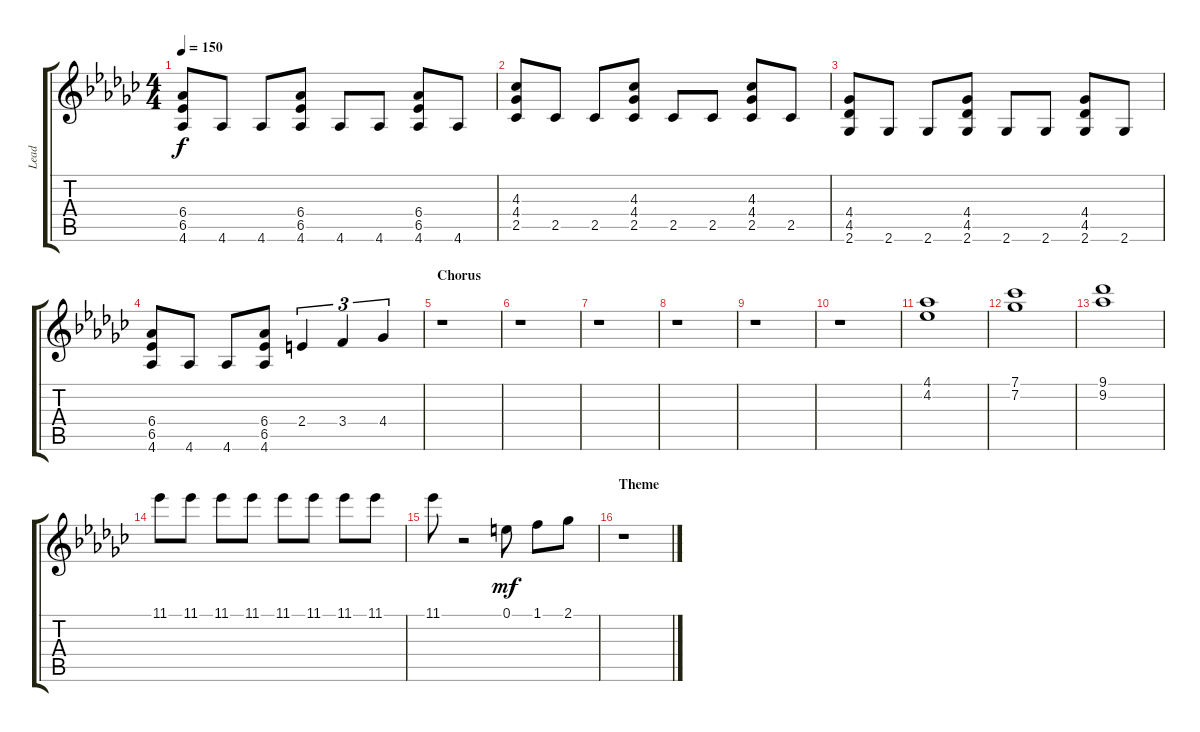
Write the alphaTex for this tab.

\track ("Lead" "Lead") {instrument distortionguitar}
\staff {score tabs}
\tuning (E4 B3 G3 D3 A2 E2) {hide}
\ts (4 4)
\tempo 150
\clef g2
\ks gb
(6.4 6.5 4.6).8{dy f} 4.6.8 4.6.8 (6.4 6.5 4.6).8 4.6.8 4.6.8 (6.4 6.5 4.6).8 4.6.8 |
(4.3 4.4 2.5).8 2.5.8 2.5.8 (4.3 4.4 2.5).8 2.5.8 2.5.8 (4.3 4.4 2.5).8 2.5.8 |
(4.4 4.5 2.6).8 2.6.8 2.6.8 (4.4 4.5 2.6).8 2.6.8 2.6.8 (4.4 4.5 2.6).8 2.6.8 |
(6.4 6.5 4.6).8 4.6.8 4.6.8 (6.4 6.5 4.6).8 2.4.4{tu (3 2)} 3.4.4{tu (3 2)} 4.4.4{tu (3 2)} |
\section ("" "Chorus")
r.1 |
r.1 |
r.1 |
r.1 |
r.1 |
r.1 |
(4.1 4.2).1 |
(7.1 7.2).1 |
(9.1 9.2).1 |
11.1.8 11.1.8 11.1.8 11.1.8 11.1.8 11.1.8 11.1.8 11.1.8 |
11.1.8 r.2 0.1.8{dy mf} 1.1.8 2.1.8 |
\section ("" "Theme")
r.1
